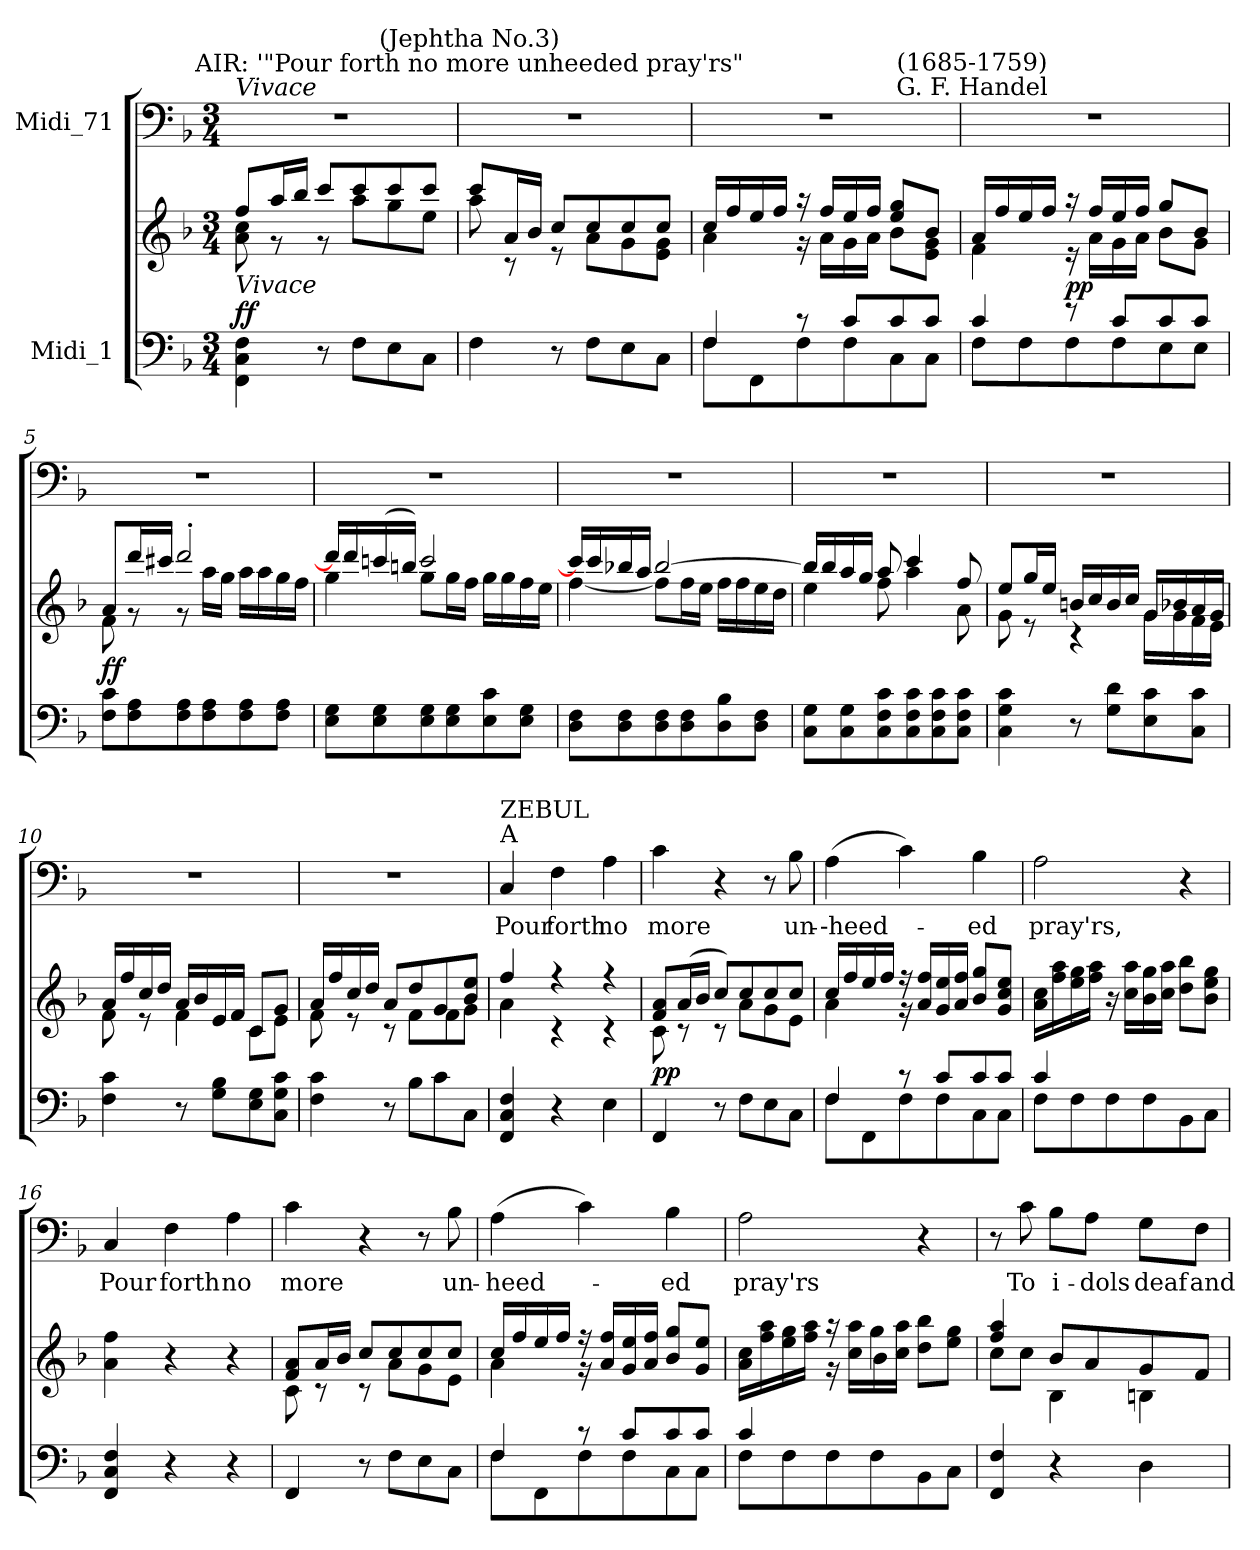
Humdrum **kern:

**kern	**kern	**dynam	**kern	**text
*part2	*part2	*part2	*part1	*part1
*staff3	*staff2	*staff2/3	*staff1	*staff1
*I"Midi_1	*	*	*I"Midi_71	*
*clefF4	*clefG2	*	*clefF4	*
*k[b-]	*k[b-]	*	*k[b-]	*
*F:	*F:	*	*F:	*
*M3/4	*M3/4	*	*M3/4	*
=1	=1	=1	=1	=1
*^	*^	*	*	*
!	!	!	!	!	!LO:TX:a:i:t=Vivace	!
!LO:TX:a:i:t=Vivace	!	!	!	!	!	!
!	!	!	!	!LO:DY:a=2	!LO:N:vis=1	!
!	!	!	!	!LO:DY:n=1:b	!	!
4FF\ 4C\ 4F\	2ryy	8ff/L	8a\ 8cc\	f f	2.r	.
.	.	16aa/L	8r	.	.	.
.	.	16bb-/JJ	.	.	.	.
8r	.	8ccc/L	8r	.	.	.
8F\L	.	8ccc/	8aa\L	.	.	.
8E\	4ryy	8ccc/	8gg\	.	.	.
8C\J	.	8ccc/J	8ee\J	.	.	.
=2	=2	=2	=2	=2	=2	=2
!	!	!	!	!	!LO:TX:a:cj:t=AIR&colon; '"Pour forth no more unheeded pray'rs"	!
!	!	!	!	!	!LO:TX:a:cj:t=(Jephtha No.3)	!
!	!	!	!	!	!LO:N:vis=1	!
4F\	2ryy	8ccc/L	8aa\	.	2.r	.
.	.	16a/L	8r	.	.	.
.	.	16b-/JJ	.	.	.	.
8r	.	8cc/L	8r	.	.	.
8F\L	.	8cc/	8a\L	.	.	.
8E\	4ryy	8cc/	8g\	.	.	.
8C\J	.	8cc/J	8e\ 8g\J	.	.	.
=3	=3	=3	=3	=3	=3	=3
!	!	!	!	!	!LO:N:vis=1	!
4F/	8F\L	16cc/LL	4a\	.	2.r	.
.	.	16ff/	.	.	.	.
.	8FF\	16ee/	.	.	.	.
.	.	16ff/JJ	.	.	.	.
8r	8F\	16r	16r	.	.	.
.	.	16ff/LL	16a\LL	.	.	.
8c/L	8F\	16ee/	16g\	.	.	.
.	.	16ff/JJ	16a\JJ	.	.	.
8c/	8C\	8ee/ 8gg/L	8b-\L	.	.	.
8c/J	8C\J	8b-/J	8e\ 8g\J	.	.	.
=4	=4	=4	=4	=4	=4	=4
!	!	!	!	!	!LO:TX:a:cj:t=G. F. Handel	!
!	!	!	!	!	!LO:TX:a:cj:t=(1685-1759)	!
!	!	!	!	!	!LO:N:vis=1	!
4c/	8F\L	16a/LL	4f\	.	2.r	.
.	.	16ff/	.	.	.	.
.	8F\	16ee/	.	.	.	.
.	.	16ff/JJ	.	.	.	.
!	!	!	!	!LO:DY:a=2	!	!
!	!	!	!	!LO:DY:n=1:b	!	!
8r	8F\	16r	16r	p p	.	.
.	.	16ff/LL	16a\LL	.	.	.
8c/L	8F\	16ee/	16g\	.	.	.
.	.	16ff/JJ	16a\JJ	.	.	.
8c/	8E\	8gg/L	8b-\L	.	.	.
8c/J	8E\J	8b-/J	8g\J	.	.	.
!!LO:LB:g=z
=5	=5	=5	=5	=5	=5	=5
!	!	!	!	!LO:DY:a=2	!LO:N:vis=1	!
!	!	!	!	!LO:DY:n=1:b	!	!
*v	*v	*	*	*	*	*
8F 8cL	8a/L	8f\	f f	2.r	.
8F 8A	16ddd/L	8r	.	.	.
.	16ccc#X/JJ	.	.	.	.
8F 8A	2ddd'/	8r	.	.	.
8F 8A	.	16aa\LL	.	.	.
.	.	16gg\JJ	.	.	.
8F 8A	.	16aa\LL	.	.	.
.	.	16aa\	.	.	.
8F 8AJ	.	16gg\	.	.	.
.	.	16ff\JJ	.	.	.
=6	=6	=6	=6	=6	=6
!	!	!	!	!LO:N:vis=1	!
8E 8GL	16ddd/LL]	4gg\	.	2.r	.
.	16ddd/	.	.	.	.
8E 8G	(>16cccn/	.	.	.	.
.	16bbn/JJ)	.	.	.	.
8E 8G	2ccc/	8gg\L	.	.	.
8E 8G	.	16gg\L	.	.	.
.	.	16ff\JJ	.	.	.
8E 8c	.	16gg\LL	.	.	.
.	.	16gg\	.	.	.
8E 8GJ	.	16ff\	.	.	.
.	.	16ee\JJ	.	.	.
=7	=7	=7	=7	=7	=7
!	!	!	!	!LO:N:vis=1	!
8D 8FL	16ccc/LL]	[4ff\	.	2.r	.
.	16ccc/	.	.	.	.
8D 8F	16bb-X/	.	.	.	.
.	16aa/JJ	.	.	.	.
8D 8F	[2bb-/	8ff\L]	.	.	.
8D 8F	.	16ff\L	.	.	.
.	.	16ee\JJ	.	.	.
8D 8B-	.	16ff\LL	.	.	.
.	.	16ff\	.	.	.
8D 8FJ	.	16ee\	.	.	.
.	.	16dd\JJ	.	.	.
=8	=8	=8	=8	=8	=8
!	!	!	!	!LO:N:vis=1	!
8C 8GL	16bb-/LL]	4ee\	.	2.r	.
.	16bb-/	.	.	.	.
8C 8G	16aa/	.	.	.	.
.	16gg/JJ	.	.	.	.
8C 8F 8c	8aa/	8ff\	.	.	.
8C 8F 8c	4ccc/	4aa\	.	.	.
8C 8F 8c	.	.	.	.	.
8C 8F 8cJ	8ff/	8a\	.	.	.
!!LO:LB:g=z
=9	=9	=9	=9	=9	=9
!	!	!	!	!LO:N:vis=1	!
4C 4G 4c	8ee/L	8g\	.	2.r	.
.	16gg/L	8r	.	.	.
.	16ee/JJ	.	.	.	.
8r	16bn/LL	4r	.	.	.
.	16cc/	.	.	.	.
8G 8dL	16b/	.	.	.	.
.	16cc/JJ	.	.	.	.
8E 8c	16g/LL	16g\LL	.	.	.
.	16b-X/	16g\	.	.	.
8C 8cJ	16a/	16f\	.	.	.
.	16g/JJ	16e\JJ	.	.	.
=10	=10	=10	=10	=10	=10
!	!	!	!	!LO:N:vis=1	!
4F 4c	16a/LL	8f\	.	2.r	.
.	16ff/	.	.	.	.
.	16cc/	8r	.	.	.
.	16dd/JJ	.	.	.	.
8r	16a/LL	4f\	.	.	.
.	16b-/	.	.	.	.
8G 8B-L	16e/	.	.	.	.
.	16f/JJ	.	.	.	.
8E 8G	8c/L	8c\L	.	.	.
8C 8G 8cJ	8g/J	8e\J	.	.	.
=11	=11	=11	=11	=11	=11
!	!	!	!	!LO:N:vis=1	!
4F 4c	16a/LL	8f\	.	2.r	.
.	16ff/	.	.	.	.
.	16cc/	8r	.	.	.
.	16dd/JJ	.	.	.	.
8r	8a/L	8r	.	.	.
8B-L	8dd/	8f\L	.	.	.
8c	8g/	8f\	.	.	.
8CJ	8b-/ 8ee/J	8g\J	.	.	.
=12	=12	=12	=12	=12	=12
!	!	!	!	!LO:TX:a:t=A	!
!	!	!	!	!LO:TX:a:t=ZEBUL	!
!	!	!	!	!	!LO:LY:b
4FF 4C 4F	4ff/	4a\	.	4C	Pour
!	!	!	!	!	!LO:LY:b
4r	4r	4r	.	4F	forth
!	!	!	!	!	!LO:LY:b
4E	4r	4r	.	4A	no
=13	=13	=13	=13	=13	=13
!	!	!	!LO:DY:a=2	!	!LO:LY:b
!	!	!	!LO:DY:n=1:b	!	!
4FF	8f/ 8a/L	8c\	p p	4c	more
.	(>16a/L	8r	.	.	.
.	16b-/JJ	.	.	.	.
8r	8cc/L)	8r	.	4r	.
8FL	8cc/	8a\L	.	.	.
8E	8cc/	8g\	.	8r	.
!	!	!	!	!	!LO:LY:b
8CJ	8cc/J	8e\J	.	8B-	un-
!!LO:LB:g=z
=14	=14	=14	=14	=14	=14
*^	*	*	*	*	*
!	!	!	!	!	!	!LO:LY:b
4F/	8F\L	16cc/LL	4a\	.	(>4A	--heed-
.	.	16ff/	.	.	.	.
.	8FF\	16ee/	.	.	.	.
.	.	16ff/JJ	.	.	.	.
8r	8F\	16r	16r	.	4c)	.
.	.	16a/ 16ff/LL	16ryy	.	.	.
8c/L	8F\	16g/ 16ee/	8ryy	.	.	.
.	.	16a/ 16ff/JJ	.	.	.	.
!	!	!	!	!	!	!LO:LY:b
8c/	8C\	8b-/ 8gg/L	4ryy	.	4B-	-ed
8c/J	8C\J	8g/ 8cc/ 8ee/J	.	.	.	.
=15	=15	=15	=15	=15	=15	=15
!	!	!	!	!	!	!LO:LY:b
4c/	8F\L	16a\ 16cc\LL	2ryy	.	2A	pray'rs,
.	.	16ff\ 16aa\	.	.	.	.
.	8F\	16ee\ 16gg\	.	.	.	.
.	.	16ff\ 16aa\JJ	.	.	.	.
4ryy	8F\	16r	.	.	.	.
.	.	16cc\ 16aa\LL	.	.	.	.
.	8F\	16b-\ 16gg\	.	.	.	.
.	.	16cc\ 16aa\JJ	.	.	.	.
4ryy	8BB-\	8dd\ 8bb-\L	4ryy	.	4r	.
.	8C\J	8b-\ 8ee\ 8gg\J	.	.	.	.
=16	=16	=16	=16	=16	=16	=16
!	!	!	!	!	!	!LO:LY:b
4FF/ 4C/ 4F/	2ryy	4a\ 4ff\	2ryy	.	4C	Pour
!	!	!	!	!	!	!LO:LY:b
4r	.	4r	.	.	4F	forth
!	!	!	!	!	!	!LO:LY:b
4r	4ryy	4r	4ryy	.	4A	no
=17	=17	=17	=17	=17	=17	=17
!	!	!	!	!	!	!LO:LY:b
4FF/	2ryy	8f/ 8a/L	8c\	.	4c	more
.	.	16a/L	8r	.	.	.
.	.	16b-/JJ	.	.	.	.
8r	.	8cc/L	8r	.	4r	.
8F\L	.	8cc/	8a\L	.	.	.
8E\	4ryy	8cc/	8g\	.	8r	.
!	!	!	!	!	!	!LO:LY:b
8C\J	.	8cc/J	8e\J	.	8B-	un-
=18	=18	=18	=18	=18	=18	=18
!	!	!	!	!	!	!LO:LY:b
4F/	8F\L	16cc/LL	4a\	.	(>4A	-heed-
.	.	16ff/	.	.	.	.
.	8FF\	16ee/	.	.	.	.
.	.	16ff/JJ	.	.	.	.
8r	8F\	16r	16r	.	4c)	.
.	.	16a/ 16ff/LL	16ryy	.	.	.
8c/L	8F\	16g/ 16ee/	8ryy	.	.	.
.	.	16a/ 16ff/JJ	.	.	.	.
!	!	!	!	!	!	!LO:LY:b
8c/	8C\	8b-/ 8gg/L	4ryy	.	4B-	-ed
8c/J	8C\J	8g/ 8ee/J	.	.	.	.
!!LO:LB:g=z
=19	=19	=19	=19	=19	=19	=19
!	!	!	!	!	!	!LO:LY:b
4c/	8F\L	16a\ 16cc\LL	4ryy	.	2A	pray'rs
.	.	16ff\ 16aa\	.	.	.	.
.	8F\	16ee\ 16gg\	.	.	.	.
.	.	16ff\ 16aa\JJ	.	.	.	.
4ryy	8F\	16r	16r	.	.	.
.	.	16ryy	16cc\ 16aa\LL	.	.	.
.	8F\	4gg\	16b-\	.	.	.
.	.	.	16cc\ 16aa\JJ	.	.	.
4ryy	8BB-\	.	8dd\ 8bb-\L	.	4r	.
.	8C\J	8ryy	8ee\ 8gg\J	.	.	.
=20	=20	=20	=20	=20	=20	=20
4FF/ 4F/	2ryy	4ff/ 4aa/	8cc\L	.	8r	.
!	!	!	!	!	!	!LO:LY:b
.	.	.	8cc\J	.	8c	To
!	!	!	!	!	!	!LO:LY:b
4r	.	8b-/L	4B-\	.	8B-\L	i-
!	!	!	!	!	!	!LO:LY:b
.	.	8a/	.	.	8A\J	-dols
!	!	!	!	!	!	!LO:LY:b
4D\	4ryy	8g/	4Bn\	.	8G\L	deaf
!	!	!	!	!	!	!LO:LY:b
.	.	8f/J	.	.	8F\J	and
*v	*v	*	*	*	*	*
*	*v	*v	*	*	*
=	=	=	=	=
*-	*-	*-	*-	*-
